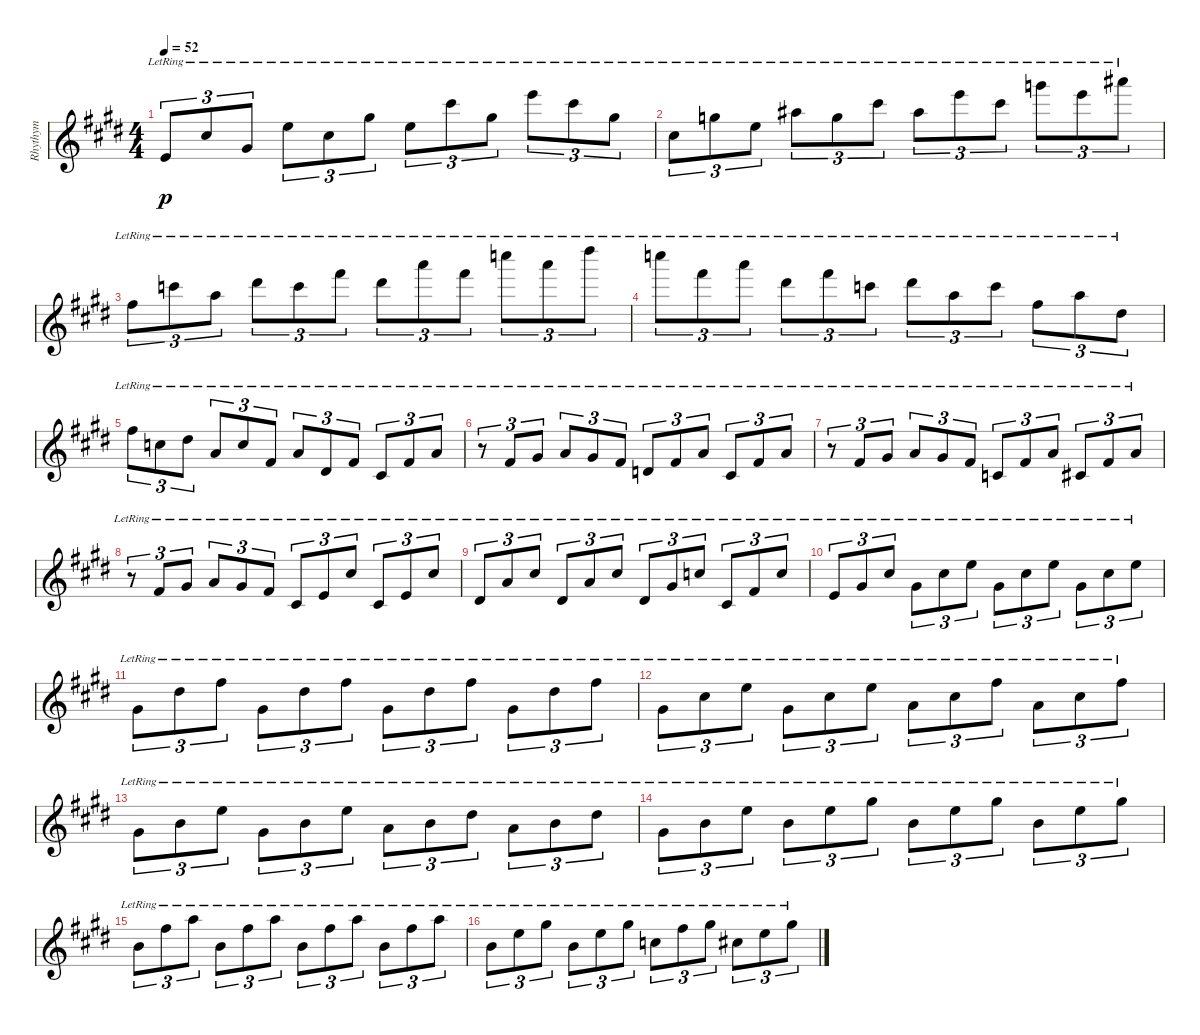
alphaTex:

\track ("Rhythym" "Rhythym") {instrument acousticguitarnylon}
\staff {score}
\tuning (E4 B3 G3 D3 A2 E2) {hide}
\ts (4 4)
\tempo 52
\clef g2
\ks c#minor
7.5{lr}.8{tu (3 2) dy p} 6.3{lr}.8{tu (3 2)} 6.4{lr}.8{tu (3 2)} 5.2{lr}.8{tu (3 2)} 6.3{lr}.8{tu (3 2)} 4.1{lr}.8{tu (3 2)} 5.2{lr}.8{tu (3 2)} 9.1{lr}.8{tu (3 2)} 9.2{lr}.8{tu (3 2)} 12.1{lr}.8{tu (3 2)} 9.1{lr}.8{tu (3 2)} 9.2{lr}.8{tu (3 2)} |
6.3{lr}.8{tu (3 2)} 8.2{lr}.8{tu (3 2)} 0.1{lr}.8{tu (3 2)} 6.1{lr}.8{tu (3 2)} 3.1{lr}.8{tu (3 2)} 9.1{lr}.8{tu (3 2)} 6.1{lr}.8{tu (3 2)} 12.1{lr}.8{tu (3 2)} 9.1{lr}.8{tu (3 2)} 15.1{lr}.8{tu (3 2)} 12.1{lr}.8{tu (3 2)} 18.1{lr}.8{tu (3 2)} |
16.4{lr}.8{tu (3 2)} 17.3{lr}.8{tu (3 2)} 14.3{lr}.8{tu (3 2)} 16.2{lr}.8{tu (3 2)} 13.2{lr}.8{tu (3 2)} 14.1{lr}.8{tu (3 2)} 11.1{lr}.8{tu (3 2)} 17.1{lr}.8{tu (3 2)} 14.1{lr}.8{tu (3 2)} 20.1{lr}.8{tu (3 2)} 17.1{lr}.8{tu (3 2)} 23.1{lr}.8{tu (3 2)} |
20.1{lr}.8{tu (3 2)} 19.2{lr}.8{tu (3 2)} 17.1{lr}.8{tu (3 2)} 16.2{lr}.8{tu (3 2)} 14.1{lr}.8{tu (3 2)} 13.2{lr}.8{tu (3 2)} 11.1{lr}.8{tu (3 2)} 10.2{lr}.8{tu (3 2)} 8.1{lr}.8{tu (3 2)} 7.2{lr}.8{tu (3 2)} 5.1{lr}.8{tu (3 2)} 4.2{lr}.8{tu (3 2)} |
2.1{lr}.8{tu (3 2)} 1.2{lr}.8{tu (3 2)} 4.2{lr}.8{tu (3 2)} 2.3{lr}.8{tu (3 2)} 1.2{lr}.8{tu (3 2)} 4.4{lr}.8{tu (3 2)} 2.3{lr}.8{tu (3 2)} 1.4{lr}.8{tu (3 2)} 4.4{lr}.8{tu (3 2)} 4.5{lr}.8{tu (3 2)} 4.4{lr}.8{tu (3 2)} 2.3{lr}.8{tu (3 2)} |
r.8{tu (3 2)} 4.4{lr}.8{tu (3 2)} 1.3{lr}.8{tu (3 2)} 2.3{lr}.8{tu (3 2)} 1.3{lr}.8{tu (3 2)} 4.4{lr}.8{tu (3 2)} 0.4{lr}.8{tu (3 2)} 4.4{lr}.8{tu (3 2)} 2.3{lr}.8{tu (3 2)} 4.5{lr}.8{tu (3 2)} 4.4{lr}.8{tu (3 2)} 2.3{lr}.8{tu (3 2)} |
r.8{tu (3 2)} 4.4{lr}.8{tu (3 2)} 1.3{lr}.8{tu (3 2)} 2.3{lr}.8{tu (3 2)} 1.3{lr}.8{tu (3 2)} 4.4{lr}.8{tu (3 2)} 3.5{lr}.8{tu (3 2)} 4.4{lr}.8{tu (3 2)} 2.3{lr}.8{tu (3 2)} 4.5{lr}.8{tu (3 2)} 4.4{lr}.8{tu (3 2)} 2.3{lr}.8{tu (3 2)} |
r.8{tu (3 2)} 4.4{lr}.8{tu (3 2)} 1.3{lr}.8{tu (3 2)} 2.3{lr}.8{tu (3 2)} 1.3{lr}.8{tu (3 2)} 4.4{lr}.8{tu (3 2)} 4.5{lr}.8{tu (3 2)} 2.4{lr}.8{tu (3 2)} 2.2{lr}.8{tu (3 2)} 4.5{lr}.8{tu (3 2)} 2.4{lr}.8{tu (3 2)} 2.2{lr}.8{tu (3 2)} |
1.4{lr}.8{tu (3 2)} 2.3{lr}.8{tu (3 2)} 2.2{lr}.8{tu (3 2)} 1.4{lr}.8{tu (3 2)} 2.3{lr}.8{tu (3 2)} 2.2{lr}.8{tu (3 2)} 1.4{lr}.8{tu (3 2)} 1.3{lr}.8{tu (3 2)} 1.2{lr}.8{tu (3 2)} 4.5{lr}.8{tu (3 2)} 4.4{lr}.8{tu (3 2)} 5.3{lr}.8{tu (3 2)} |
2.4{lr}.8{tu (3 2)} 1.3{lr}.8{tu (3 2)} 2.2{lr}.8{tu (3 2)} 1.3{lr}.8{tu (3 2)} 2.2{lr}.8{tu (3 2)} 0.1{lr}.8{tu (3 2)} 1.3{lr}.8{tu (3 2)} 2.2{lr}.8{tu (3 2)} 0.1{lr}.8{tu (3 2)} 1.3{lr}.8{tu (3 2)} 2.2{lr}.8{tu (3 2)} 0.1{lr}.8{tu (3 2)} |
1.3{lr}.8{tu (3 2)} 4.2{lr}.8{tu (3 2)} 2.1{lr}.8{tu (3 2)} 1.3{lr}.8{tu (3 2)} 4.2{lr}.8{tu (3 2)} 2.1{lr}.8{tu (3 2)} 1.3{lr}.8{tu (3 2)} 4.2{lr}.8{tu (3 2)} 2.1{lr}.8{tu (3 2)} 1.3{lr}.8{tu (3 2)} 4.2{lr}.8{tu (3 2)} 2.1{lr}.8{tu (3 2)} |
1.3{lr}.8{tu (3 2)} 2.2{lr}.8{tu (3 2)} 0.1{lr}.8{tu (3 2)} 1.3{lr}.8{tu (3 2)} 2.2{lr}.8{tu (3 2)} 0.1{lr}.8{tu (3 2)} 2.3{lr}.8{tu (3 2)} 2.2{lr}.8{tu (3 2)} 2.1{lr}.8{tu (3 2)} 2.3{lr}.8{tu (3 2)} 2.2{lr}.8{tu (3 2)} 2.1{lr}.8{tu (3 2)} |
1.3{lr}.8{tu (3 2)} 0.2{lr}.8{tu (3 2)} 0.1{lr}.8{tu (3 2)} 1.3{lr}.8{tu (3 2)} 0.2{lr}.8{tu (3 2)} 0.1{lr}.8{tu (3 2)} 2.3{lr}.8{tu (3 2)} 0.2{lr}.8{tu (3 2)} 4.2{lr}.8{tu (3 2)} 2.3{lr}.8{tu (3 2)} 0.2{lr}.8{tu (3 2)} 4.2{lr}.8{tu (3 2)} |
1.3{lr}.8{tu (3 2)} 0.2{lr}.8{tu (3 2)} 0.1{lr}.8{tu (3 2)} 0.2{lr}.8{tu (3 2)} 0.1{lr}.8{tu (3 2)} 4.1{lr}.8{tu (3 2)} 0.2{lr}.8{tu (3 2)} 0.1{lr}.8{tu (3 2)} 4.1{lr}.8{tu (3 2)} 0.2{lr}.8{tu (3 2)} 0.1{lr}.8{tu (3 2)} 4.1{lr}.8{tu (3 2)} |
0.2{lr}.8{tu (3 2)} 2.1{lr}.8{tu (3 2)} 5.1{lr}.8{tu (3 2)} 0.2{lr}.8{tu (3 2)} 2.1{lr}.8{tu (3 2)} 5.1{lr}.8{tu (3 2)} 0.2{lr}.8{tu (3 2)} 2.1{lr}.8{tu (3 2)} 5.1{lr}.8{tu (3 2)} 0.2{lr}.8{tu (3 2)} 2.1{lr}.8{tu (3 2)} 5.1{lr}.8{tu (3 2)} |
0.2{lr}.8{tu (3 2)} 0.1{lr}.8{tu (3 2)} 4.1{lr}.8{tu (3 2)} 0.2{lr}.8{tu (3 2)} 0.1{lr}.8{tu (3 2)} 4.1{lr}.8{tu (3 2)} 5.3{lr}.8{tu (3 2)} 2.1{lr}.8{tu (3 2)} 4.1{lr}.8{tu (3 2)} 2.2{lr}.8{tu (3 2)} 0.1{lr}.8{tu (3 2)} 4.1{lr}.8{tu (3 2)}
